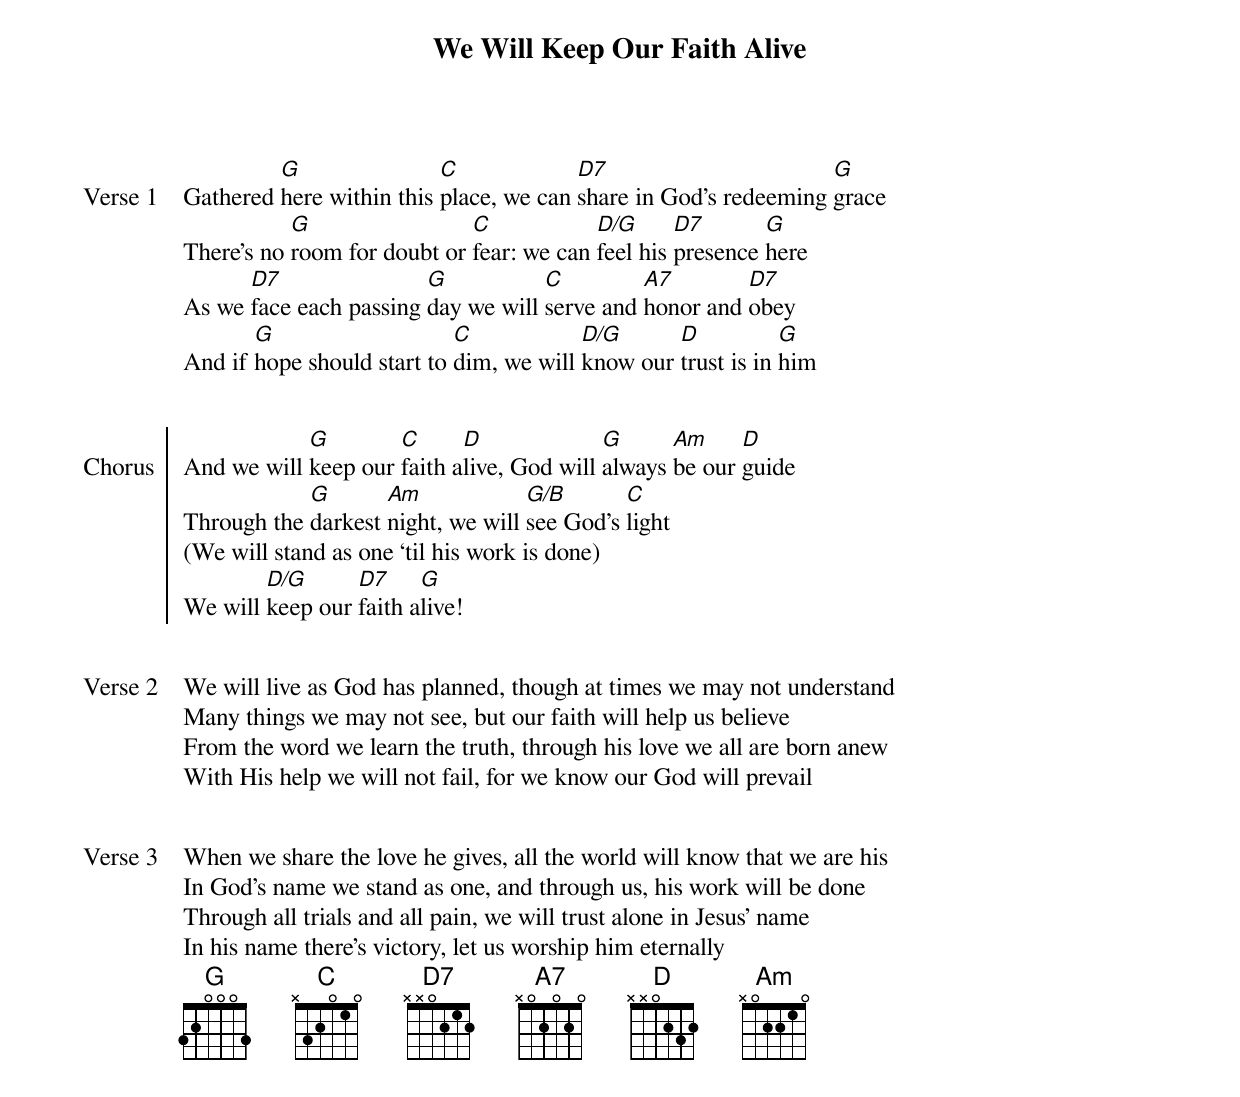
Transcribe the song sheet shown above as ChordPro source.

{title: We Will Keep Our Faith Alive}
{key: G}
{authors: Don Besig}
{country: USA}
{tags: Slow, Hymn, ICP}
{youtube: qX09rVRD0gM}

{start_of_verse: Verse 1}
Gathered [G]here within this [C]place, we can [D7]share in God’s redeeming [G]grace
There’s no [G]room for doubt or [C]fear: we can [D/G]feel his [D7]presence [G]here
As we [D7]face each passing [G]day we will [C]serve and [A7]honor and [D7]obey
And if [G]hope should start to [C]dim, we will [D/G]know our [D]trust is in [G]him

{end_of_verse}

{start_of_chorus: Chorus}
And we will [G]keep our [C]faith a[D]live, God will [G]always [Am]be our [D]guide
Through the [G]darkest [Am]night, we will [G/B]see God’s [C]light
(We will stand as one ‘til his work is done)
We will [D/G]keep our [D7]faith a[G]live!

{end_of_chorus}

{start_of_verse: Verse 2}
We will live as God has planned, though at times we may not understand
Many things we may not see, but our faith will help us believe
From the word we learn the truth, through his love we all are born anew
With His help we will not fail, for we know our God will prevail

{end_of_verse}

{start_of_verse: Verse 3}
When we share the love he gives, all the world will know that we are his
In God’s name we stand as one, and through us, his work will be done
Through all trials and all pain, we will trust alone in Jesus’ name
In his name there’s victory, let us worship him eternally
{end_of_verse}
